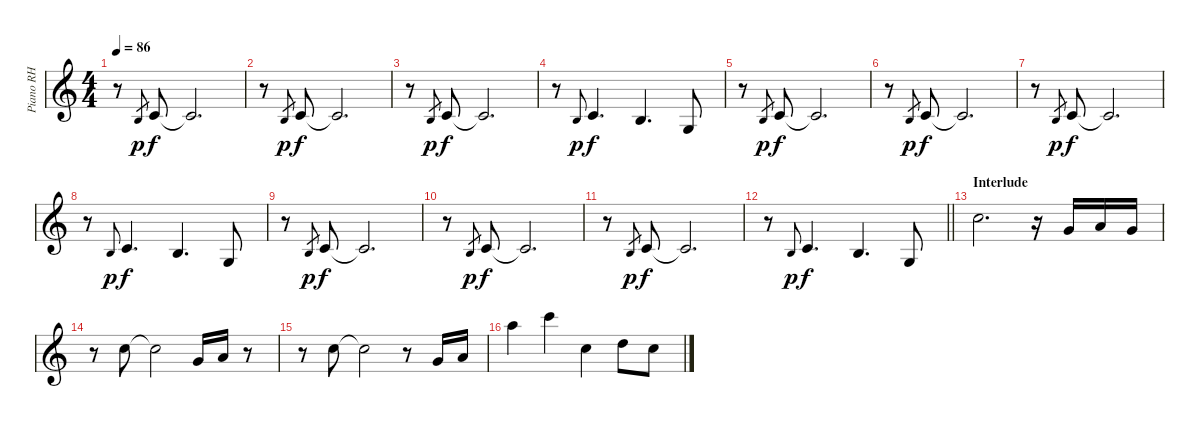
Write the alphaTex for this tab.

\track ("Piano RH" "Piano RH") {instrument brightacousticpiano}
\staff {score}
\tuning (E4 B3 G3 D3 A2 E2) {hide}
\ts (4 4)
\tempo 86
\clef g2
\ks c
r.8{dy f volume 4} 19.6.8{gr dy p} 20.6.8{dy f} 20.6{t}.2{d} |
r.8{volume 8} 19.6.8{gr dy p} 20.6.8{dy f} 20.6{t}.2{d} |
r.8 19.6.8{gr dy p} 20.6.8{dy f} 20.6{t}.2{d} |
r.8 19.6.8{gr onbeat dy p} 20.6.4{d dy f} 19.6.4{d} 15.6.8 |
r.8{volume 4} 19.6.8{gr dy p} 20.6.8{dy f} 20.6{t}.2{d} |
r.8{volume 8} 19.6.8{gr dy p} 20.6.8{dy f} 20.6{t}.2{d} |
r.8 19.6.8{gr dy p} 20.6.8{dy f} 20.6{t}.2{d} |
r.8 19.6.8{gr onbeat dy p} 20.6.4{d dy f} 19.6.4{d} 15.6.8 |
r.8{volume 4} 19.6.8{gr dy p} 20.6.8{dy f} 20.6{t}.2{d} |
r.8{volume 8} 19.6.8{gr dy p} 20.6.8{dy f} 20.6{t}.2{d} |
r.8 19.6.8{gr dy p} 20.6.8{dy f} 20.6{t}.2{d} |
\barLineRight lightlight
r.8 19.6.8{gr onbeat dy p} 20.6.4{d dy f} 19.6.4{d} 15.6.8 |
\section ("" "Interlude")
17.3.2{d} r.16 17.4.16 19.4.16 17.4.16 |
r.8 17.3.8 17.3{t}.2 17.4.16 19.4.16 r.8 |
r.8 17.3.8 17.3{t}.2 r.8 17.4.16 19.4.16 |
17.1.4 20.1.4 17.3.4 19.3.8 17.3.8
